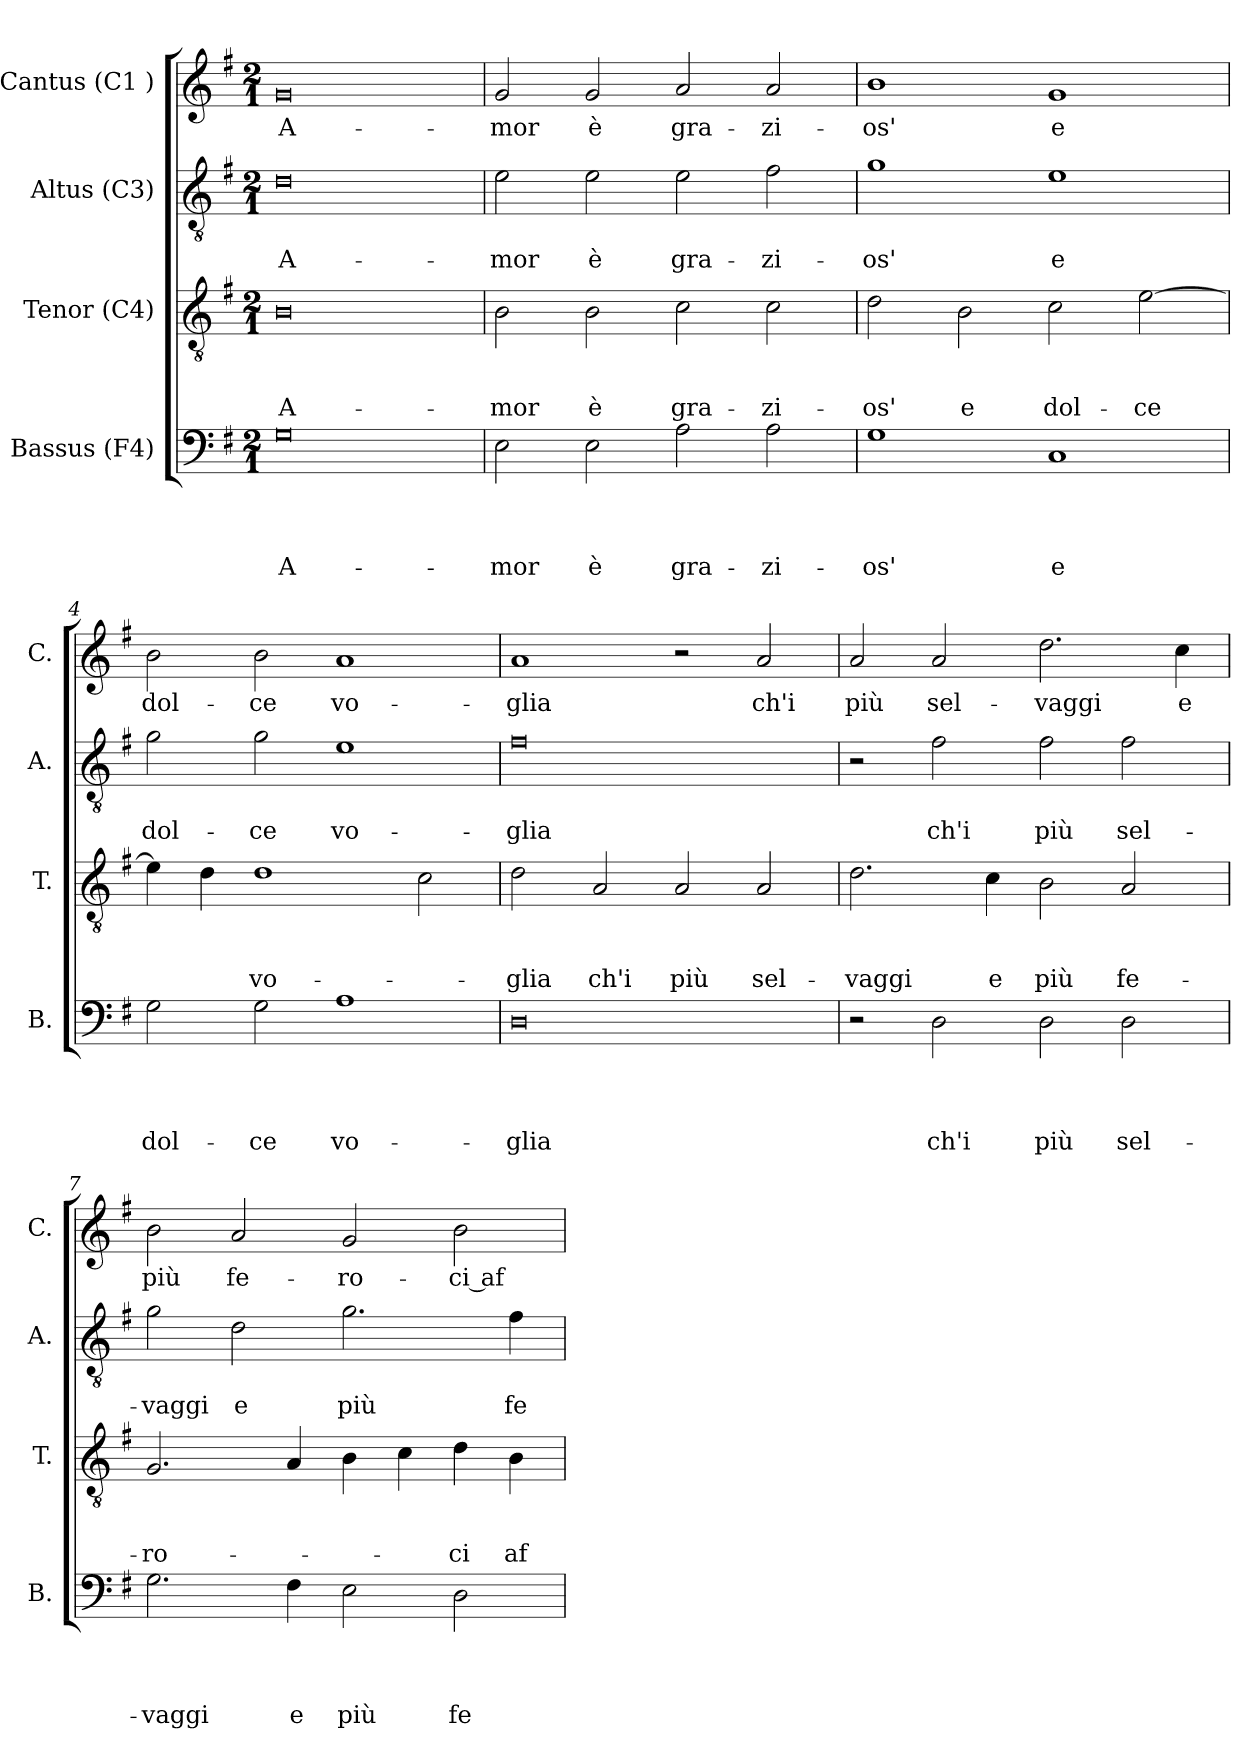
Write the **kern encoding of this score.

**kern	**text	**text	**text	**text	**kern	**text	**text	**text	**kern	**text	**text	**kern	**text
*part4	*part4	*part4	*part4	*part4	*part3	*part3	*part3	*part3	*part2	*part2	*part2	*part1	*part1
*staff4	*staff4	*staff4	*staff4	*staff4	*staff3	*staff3	*staff3	*staff3	*staff2	*staff2	*staff2	*staff1	*staff1
*I"Bassus (F4)	*	*	*	*	*I"Tenor (C4)	*	*	*	*I"Altus (C3)	*	*	*I"Cantus (C1 )	*
*I'B.	*	*	*	*	*I'T.	*	*	*	*I'A.	*	*	*I'C.	*
*clefF4	*	*	*	*	*clefGv2	*	*	*	*clefGv2	*	*	*clefG2	*
*k[f#]	*	*	*	*	*k[f#]	*	*	*	*k[f#]	*	*	*k[f#]	*
*G:	*	*	*	*	*G:	*	*	*	*G:	*	*	*G:	*
*M2/1	*	*	*	*	*M2/1	*	*	*	*M2/1	*	*	*M2/1	*
=1	=1	=1	=1	=1	=1	=1	=1	=1	=1	=1	=1	=1	=1
!	!	!	!	!LO:LY:b:rj	!	!	!	!LO:LY:b:rj	!	!	!LO:LY:b:rj	!	!LO:LY:b:rj
0G	.	.	.	A-	0B	.	.	A-	0d	.	A-	0g	A-
=2	=2	=2	=2	=2	=2	=2	=2	=2	=2	=2	=2	=2	=2
!	!	!	!	!LO:LY:b	!	!	!	!LO:LY:b	!	!	!LO:LY:b	!	!LO:LY:b
2E\	.	.	.	-mor	2B\	.	.	-mor	2e\	.	-mor	2g/	-mor
!	!	!	!	!LO:LY:b	!	!	!	!LO:LY:b	!	!	!LO:LY:b	!	!LO:LY:b
2E\	.	.	.	è	2B\	.	.	è	2e\	.	è	2g/	è
!	!	!	!	!LO:LY:b	!	!	!	!LO:LY:b	!	!	!LO:LY:b	!	!LO:LY:b
2A\	.	.	.	gra-	2c\	.	.	gra-	2e\	.	gra-	2a/	gra-
!	!	!	!	!LO:LY:b	!	!	!	!LO:LY:b	!	!	!LO:LY:b	!	!LO:LY:b
2A\	.	.	.	-zi-	2c\	.	.	-zi-	2f#\	.	-zi-	2a/	-zi-
=3	=3	=3	=3	=3	=3	=3	=3	=3	=3	=3	=3	=3	=3
!	!	!	!	!LO:LY:b	!	!	!	!LO:LY:b	!	!	!LO:LY:b	!	!LO:LY:b
1G	.	.	.	-os'	2d\	.	.	-os'	1g	.	-os'	1b	-os'
!	!	!	!	!	!	!	!	!LO:LY:b	!	!	!	!	!
.	.	.	.	.	2B\	.	.	e	.	.	.	.	.
!	!	!	!	!LO:LY:b:rj	!	!	!	!LO:LY:b	!	!	!LO:LY:b:rj	!	!LO:LY:b:rj
1C	.	.	.	e	2c\	.	.	dol-	1e	.	e	1g	e
!	!	!	!	!	!	!	!	!LO:LY:b	!	!	!	!	!
.	.	.	.	.	[>2e\	.	.	-ce	.	.	.	.	.
=4	=4	=4	=4	=4	=4	=4	=4	=4	=4	=4	=4	=4	=4
!	!	!	!	!LO:LY:b	!	!	!	!	!	!	!LO:LY:b	!	!LO:LY:b
2G\	.	.	.	dol-	4e\]	.	.	.	2g\	.	dol-	2b\	dol-
.	.	.	.	.	4d\	.	.	.	.	.	.	.	.
!	!	!	!	!LO:LY:b	!	!	!	!LO:LY:b	!	!	!LO:LY:b	!	!LO:LY:b
2G\	.	.	.	-ce	1d	.	.	vo-	2g\	.	-ce	2b\	-ce
!	!	!	!	!LO:LY:b	!	!	!	!	!	!	!LO:LY:b	!	!LO:LY:b
1A	.	.	.	vo-	.	.	.	.	1e	.	vo-	1a	vo-
.	.	.	.	.	2c\	.	.	.	.	.	.	.	.
=5	=5	=5	=5	=5	=5	=5	=5	=5	=5	=5	=5	=5	=5
!	!	!	!	!LO:LY:b	!	!	!	!LO:LY:b	!	!	!LO:LY:b	!	!LO:LY:b
0D	.	.	.	-glia	2d\	.	.	-glia	0f#	.	-glia	1a	-glia
!	!	!	!	!	!	!	!	!LO:LY:b	!	!	!	!	!
.	.	.	.	.	2A/	.	.	ch'i	.	.	.	.	.
!	!	!	!	!	!	!	!	!LO:LY:b	!	!	!	!	!
.	.	.	.	.	2A/	.	.	più	.	.	.	2r	.
!	!	!	!	!	!	!	!	!LO:LY:b	!	!	!	!	!LO:LY:b
.	.	.	.	.	2A/	.	.	sel-	.	.	.	2a/	ch'i
!!LO:LB:g=z
=6	=6	=6	=6	=6	=6	=6	=6	=6	=6	=6	=6	=6	=6
!	!	!	!	!	!	!	!	!LO:LY:b	!	!	!	!	!LO:LY:b
2r	.	.	.	.	2.d\	.	.	-vaggi	2r	.	.	2a/	più
!	!	!	!	!LO:LY:b	!	!	!	!	!	!	!LO:LY:b	!	!LO:LY:b
2D\	.	.	.	ch'i	.	.	.	.	2f#\	.	ch'i	2a/	sel-
!	!	!	!	!	!	!	!	!LO:LY:b	!	!	!	!	!
.	.	.	.	.	4c\	.	.	e	.	.	.	.	.
!	!	!	!	!LO:LY:b	!	!	!	!LO:LY:b	!	!	!LO:LY:b	!	!LO:LY:b
2D\	.	.	.	più	2B\	.	.	più	2f#\	.	più	2.dd\	-vaggi
!	!	!	!	!LO:LY:b	!	!	!	!LO:LY:b	!	!	!LO:LY:b	!	!
2D\	.	.	.	sel-	2A/	.	.	fe-	2f#\	.	sel-	.	.
!	!	!	!	!	!	!	!	!	!	!	!	!	!LO:LY:b
.	.	.	.	.	.	.	.	.	.	.	.	4cc\	e
=7	=7	=7	=7	=7	=7	=7	=7	=7	=7	=7	=7	=7	=7
!	!	!	!	!LO:LY:b	!	!	!	!LO:LY:b	!	!	!LO:LY:b	!	!LO:LY:b
2.G\	.	.	.	-vaggi	2.G/	.	.	-ro-	2g\	.	-vaggi	2b\	più
!	!	!	!	!	!	!	!	!	!	!	!LO:LY:b	!	!LO:LY:b
.	.	.	.	.	.	.	.	.	2d\	.	e	2a/	fe-
!	!	!	!	!LO:LY:b	!	!	!	!	!	!	!	!	!
4F#\	.	.	.	e	4A/	.	.	.	.	.	.	.	.
!	!	!	!	!LO:LY:b	!	!	!	!	!	!	!LO:LY:b	!	!LO:LY:b
2E\	.	.	.	più	4B\	.	.	.	2.g\	.	più	2g/	-ro-
.	.	.	.	.	4c\	.	.	.	.	.	.	.	.
!	!	!	!	!LO:LY:b	!	!	!	!LO:LY:b	!	!	!	!	!LO:LY:b:rj
2D\	.	.	.	fe-	4d\	.	.	-ci	.	.	.	2b\	-ci af-
!	!	!	!	!	!	!	!	!LO:LY:b:rj	!	!	!LO:LY:b	!	!
.	.	.	.	.	4B\	.	.	af-	4f#\	.	fe-	.	.
=	=	=	=	=	=	=	=	=	=	=	=	=	=
*-	*-	*-	*-	*-	*-	*-	*-	*-	*-	*-	*-	*-	*-
